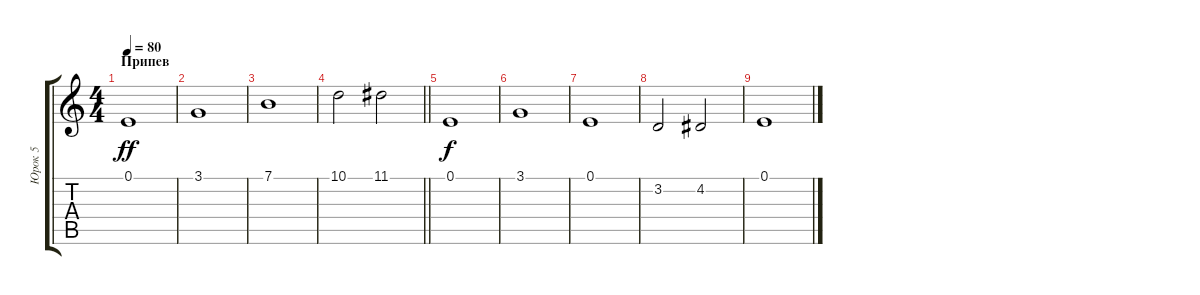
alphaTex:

\track ("Юрок 5" "Юрок 5") {instrument stringensemble2}
\staff {score tabs}
\tuning (E4 B3 G3 D3 A2 D2) {hide}
\ts (4 4)
\section ("" "Припев")
\tempo 80
\clef g2
\ks c
0.1.1{dy ff volume 14 instrument pad8sweep} |
3.1.1 |
7.1.1 |
\barLineRight lightlight
10.1.2 11.1.2 |
0.1.1{dy f} |
3.1.1 |
0.1.1 |
3.2.2 4.2.2 |
0.1.1{volume 1}
